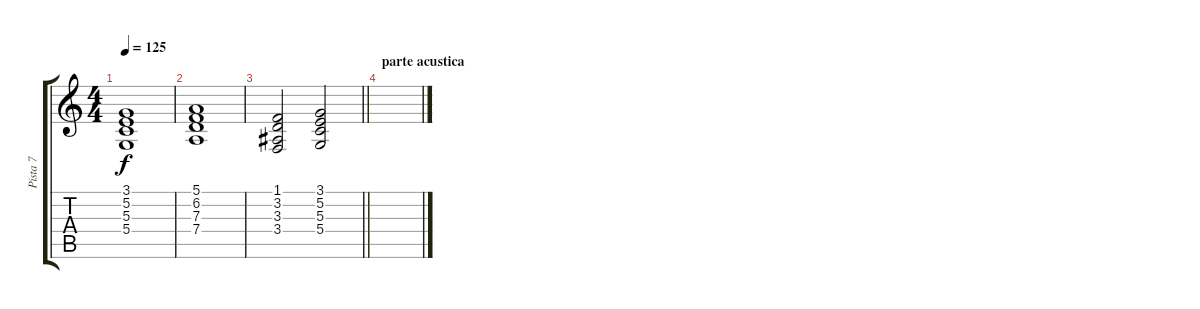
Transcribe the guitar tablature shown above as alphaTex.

\track ("Pista 7" "Pista 7") {instrument synthstrings2}
\staff {score tabs}
\tuning (E4 B3 G3 D3 A2 E2) {hide}
\ts (4 4)
\tempo 125
\clef g2
\ks c
(3.1 5.2 5.3 5.4).1{dy f} |
(5.1 6.2 7.3 7.4).1 |
\barLineRight lightlight
(1.1 3.2 3.3 3.4).2 (3.1 5.2 5.3 5.4).2 |
\section ("" "parte acustica")
